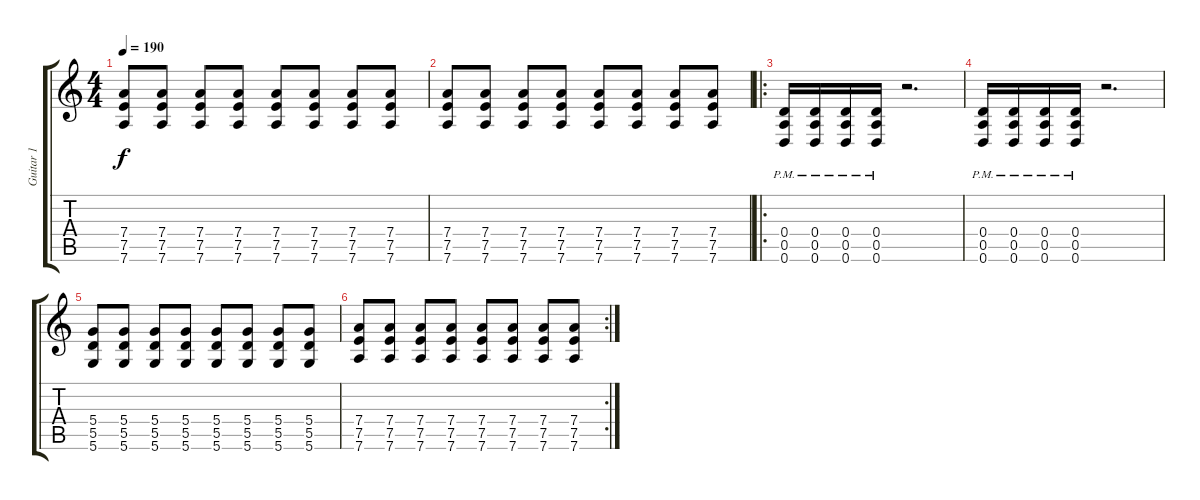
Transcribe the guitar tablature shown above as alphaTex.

\track ("Guitar 1" "Guitar 1") {instrument distortionguitar}
\staff {score tabs}
\tuning (E4 B3 G3 D3 A2 D2) {hide}
\ts (4 4)
\tempo 190
\clef g2
\ks c
(7.4 7.5 7.6).8{dy f} (7.4 7.5 7.6).8 (7.4 7.5 7.6).8 (7.4 7.5 7.6).8 (7.4 7.5 7.6).8 (7.4 7.5 7.6).8 (7.4 7.5 7.6).8 (7.4 7.5 7.6).8 |
(7.4 7.5 7.6).8 (7.4 7.5 7.6).8 (7.4 7.5 7.6).8 (7.4 7.5 7.6).8 (7.4 7.5 7.6).8 (7.4 7.5 7.6).8 (7.4 7.5 7.6).8 (7.4 7.5 7.6).8 |
\ro
(0.4{pm} 0.5{pm} 0.6{pm}).16 (0.4{pm} 0.5{pm} 0.6{pm}).16 (0.4{pm} 0.5{pm} 0.6{pm}).16 (0.4{pm} 0.5{pm} 0.6{pm}).16 r.2{d} |
(0.4{pm} 0.5{pm} 0.6{pm}).16 (0.4{pm} 0.5{pm} 0.6{pm}).16 (0.4{pm} 0.5{pm} 0.6{pm}).16 (0.4{pm} 0.5{pm} 0.6{pm}).16 r.2{d} |
(5.4 5.5 5.6).8 (5.4 5.5 5.6).8 (5.4 5.5 5.6).8 (5.4 5.5 5.6).8 (5.4 5.5 5.6).8 (5.4 5.5 5.6).8 (5.4 5.5 5.6).8 (5.4 5.5 5.6).8 |
\rc 2
(7.4 7.5 7.6).8 (7.4 7.5 7.6).8 (7.4 7.5 7.6).8 (7.4 7.5 7.6).8 (7.4 7.5 7.6).8 (7.4 7.5 7.6).8 (7.4 7.5 7.6).8 (7.4 7.5 7.6).8
